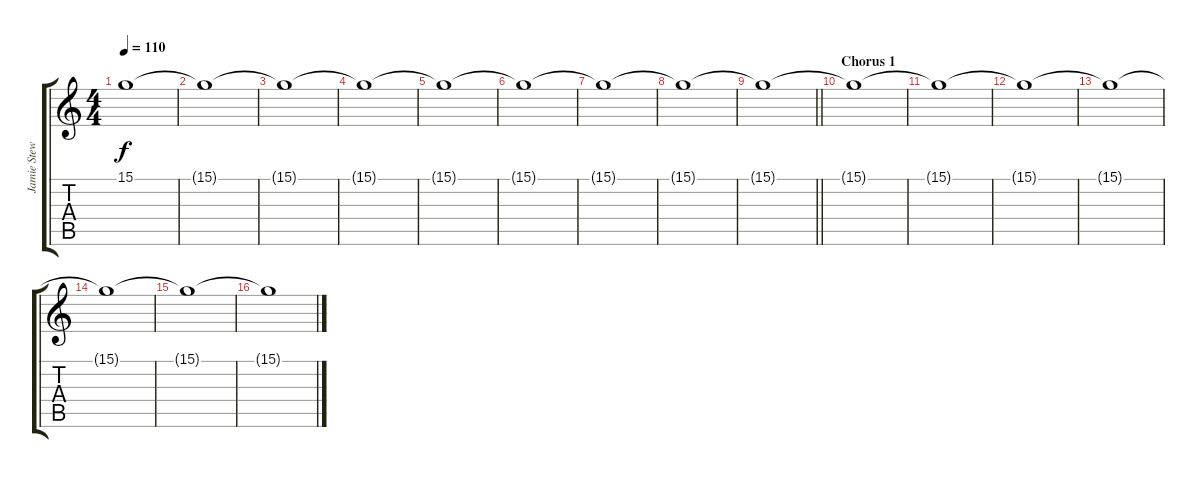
\track ("Jamie Stewart - Strings" "Jamie Stew") {instrument stringensemble1}
\staff {score tabs}
\tuning (E4 B3 G3 D3 A2 E2) {hide}
\ts (4 4)
\tempo 110
\clef g2
\ks c
15.1{t}.1{dy f} |
15.1{t}.1 |
15.1{t}.1 |
15.1{t}.1 |
15.1{t}.1 |
15.1{t}.1 |
15.1{t}.1 |
15.1{t}.1 |
\barLineRight lightlight
15.1{t}.1 |
\section ("" "Chorus 1")
15.1{t}.1 |
15.1{t}.1 |
15.1{t}.1 |
15.1{t}.1 |
15.1{t}.1 |
15.1{t}.1 |
15.1{t}.1
